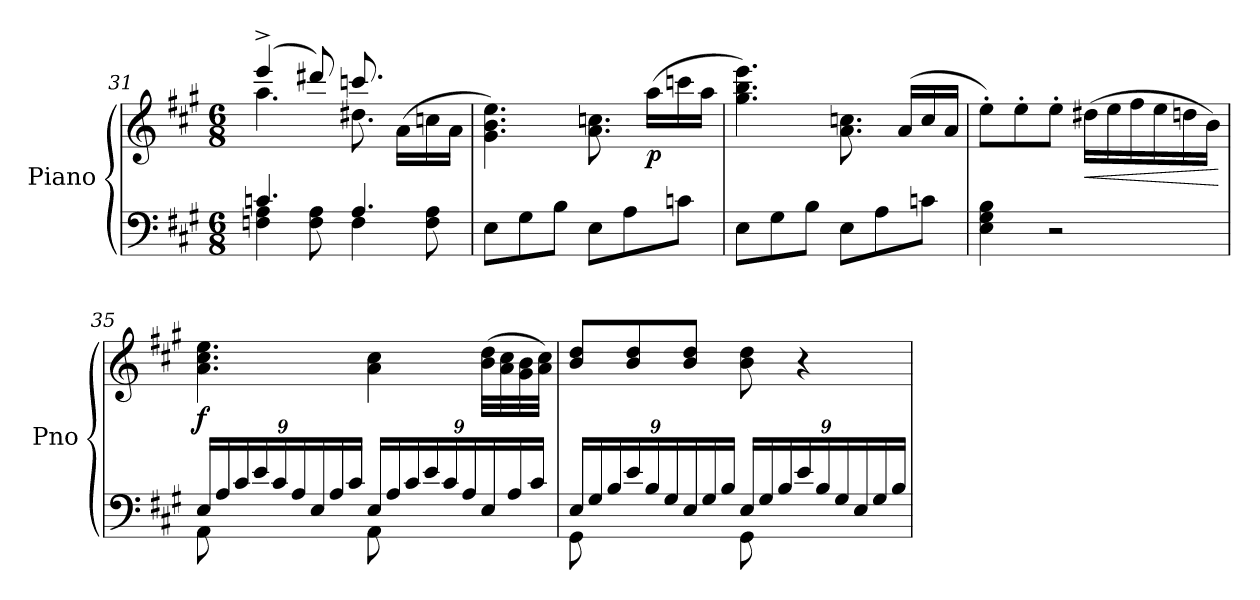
**kern	**kern	**dynam
*part1	*part1	*part1
*staff2	*staff1	*staff1/2
*I"Piano	*	*
*I'Pno	*	*
!!LO:LB:g=z
*clefF4	*clefG2	*
*k[f#c#g#]	*k[f#c#g#]	*
*M6/8	*M6/8	*
=31	=31	=31
*^	*^	*
4Fn\ 4A\	4.cn/	(>4eee^/	4.aa\	.
8F\ 8A\	.	8ddd#X/)	.	.
4F\	4.A/	8.cccn/	8.dd#X\	.
.	.	(>16a\LL	8.ryy	.
8F\ 8A\	.	16ccn\	.	.
.	.	16a\JJ	.	.
*v	*v	*	*	*
*	*v	*v	*
=32	=32	=32
8E\L	4.g#\ 4.b\ 4.ee\)	.
8G#\	.	.
8B\J	.	.
8E\L	8.a\ 8.ccn\	.
8A\	.	.
!	!	!LO:DY:b
.	(16aa\LL	p
8cn\J	16cccn\	.
.	16aa\JJ	.
=33	=33	=33
8E\L	4.gg#\ 4.bb\ 4.eee\)	.
8G#\	.	.
8B\J	.	.
8E\L	8.a\ 8.ccn\	.
8A\	.	.
.	(>16a/LL	.
8cn\J	16cc/	.
.	16a/JJ	.
=34	=34	=34
4E\ 4G#\ 4B\	8ee'\L)	.
.	8ee'\	.
2r	8ee'\J	.
!	!	!LO:HP:b
.	(16dd#X\LL	<
.	16ee\	.
.	16ff#\	.
.	16ee\	.
.	16ddn\	.
.	16b\JJ)	.
.	.	[
!!LO:LB:g=z
=35	=35	=35
*Xbrackettup	*	*
*^	*	*
!	!	!	!LO:DY:a=2
24E/LL	8AA\	4.a\ 4.cc#\ 4.ee\	f
24A/	.	.	.
24c#/	.	.	.
24e/	4ryy	.	.
24c#/	.	.	.
24A/	.	.	.
24E/	.	.	.
24A/	.	.	.
24c#/JJ	.	.	.
24E/LL	8AA\	4a\ 4cc#\	.
24A/	.	.	.
24c#/	.	.	.
24e/	4ryy	.	.
24c#/	.	.	.
24A/	.	.	.
24E/	.	(32b\ 32dd\LLL	.
.	.	32a\ 32cc#\	.
24A/	.	.	.
.	.	32g#\ 32b\	.
24c#/JJ	.	.	.
.	.	32a\ 32cc#\JJJ)	.
=36	=36	=36	=36
24E/LL	8GG#\	8b/ 8dd/L	.
24G#/	.	.	.
24B/	.	.	.
24e/	4ryy	8b/ 8dd/	.
24B/	.	.	.
24G#/	.	.	.
24E/	.	8b/ 8dd/J	.
24G#/	.	.	.
24B/JJ	.	.	.
24E/LL	8GG#\	8b\ 8dd\	.
24G#/	.	.	.
24B/	.	.	.
24e/	4ryy	4r	.
24B/	.	.	.
24G#/	.	.	.
24E/	.	.	.
24G#/	.	.	.
24B/JJ	.	.	.
*v	*v	*	*
=	=	=
*-	*-	*-
